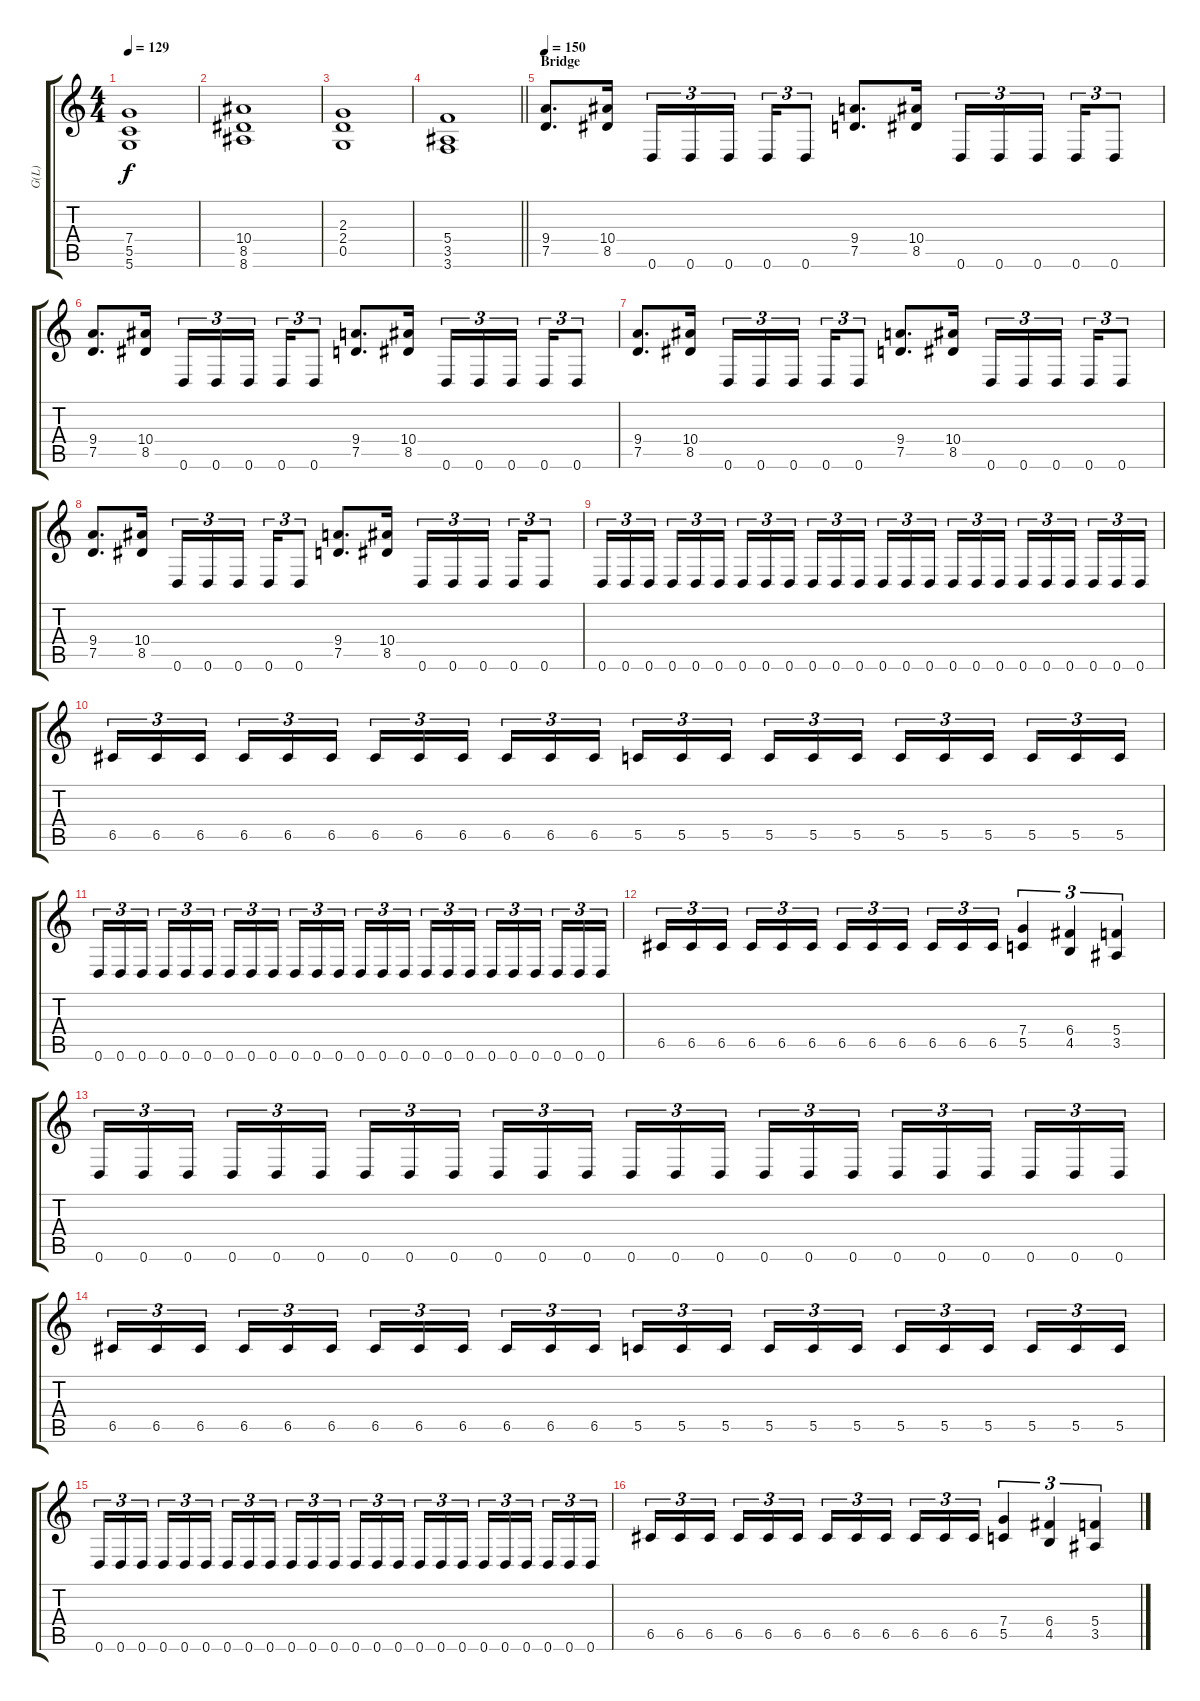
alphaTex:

\track ("G(L)" "G(L)") {instrument distortionguitar}
\staff {score tabs}
\tuning (D4 A3 F3 C3 G2 D2) {hide}
\ts (4 4)
\tempo 129
\clef g2
\ks c
(7.4 5.5 5.6).1{dy f} |
(10.4 8.5 8.6).1 |
(2.3 2.4 0.5).1 |
\barLineRight lightlight
(5.4 3.5 3.6).1 |
\section ("" "Bridge")
\tempo 140
\tempo 150
(9.4 7.5).8{d} (10.4 8.5).16 0.6.16{tu (3 2)} 0.6.16{tu (3 2)} 0.6.16{tu (3 2) beam splitsecondary} 0.6.16{tu (3 2)} 0.6.8{tu (3 2)} (9.4 7.5).8{d} (10.4 8.5).16 0.6.16{tu (3 2)} 0.6.16{tu (3 2)} 0.6.16{tu (3 2) beam splitsecondary} 0.6.16{tu (3 2)} 0.6.8{tu (3 2)} |
(9.4 7.5).8{d} (10.4 8.5).16 0.6.16{tu (3 2)} 0.6.16{tu (3 2)} 0.6.16{tu (3 2) beam splitsecondary} 0.6.16{tu (3 2)} 0.6.8{tu (3 2)} (9.4 7.5).8{d} (10.4 8.5).16 0.6.16{tu (3 2)} 0.6.16{tu (3 2)} 0.6.16{tu (3 2) beam splitsecondary} 0.6.16{tu (3 2)} 0.6.8{tu (3 2)} |
(9.4 7.5).8{d} (10.4 8.5).16 0.6.16{tu (3 2)} 0.6.16{tu (3 2)} 0.6.16{tu (3 2) beam splitsecondary} 0.6.16{tu (3 2)} 0.6.8{tu (3 2)} (9.4 7.5).8{d} (10.4 8.5).16 0.6.16{tu (3 2)} 0.6.16{tu (3 2)} 0.6.16{tu (3 2) beam splitsecondary} 0.6.16{tu (3 2)} 0.6.8{tu (3 2)} |
(9.4 7.5).8{d} (10.4 8.5).16 0.6.16{tu (3 2)} 0.6.16{tu (3 2)} 0.6.16{tu (3 2) beam splitsecondary} 0.6.16{tu (3 2)} 0.6.8{tu (3 2)} (9.4 7.5).8{d} (10.4 8.5).16 0.6.16{tu (3 2)} 0.6.16{tu (3 2)} 0.6.16{tu (3 2) beam splitsecondary} 0.6.16{tu (3 2)} 0.6.8{tu (3 2)} |
0.6.16{tu (3 2)} 0.6.16{tu (3 2)} 0.6.16{tu (3 2) beam splitsecondary} 0.6.16{tu (3 2)} 0.6.16{tu (3 2)} 0.6.16{tu (3 2)} 0.6.16{tu (3 2)} 0.6.16{tu (3 2)} 0.6.16{tu (3 2) beam splitsecondary} 0.6.16{tu (3 2)} 0.6.16{tu (3 2)} 0.6.16{tu (3 2)} 0.6.16{tu (3 2)} 0.6.16{tu (3 2)} 0.6.16{tu (3 2) beam splitsecondary} 0.6.16{tu (3 2)} 0.6.16{tu (3 2)} 0.6.16{tu (3 2)} 0.6.16{tu (3 2)} 0.6.16{tu (3 2)} 0.6.16{tu (3 2) beam splitsecondary} 0.6.16{tu (3 2)} 0.6.16{tu (3 2)} 0.6.16{tu (3 2)} |
6.5.16{tu (3 2)} 6.5.16{tu (3 2)} 6.5.16{tu (3 2) beam splitsecondary} 6.5.16{tu (3 2)} 6.5.16{tu (3 2)} 6.5.16{tu (3 2)} 6.5.16{tu (3 2)} 6.5.16{tu (3 2)} 6.5.16{tu (3 2) beam splitsecondary} 6.5.16{tu (3 2)} 6.5.16{tu (3 2)} 6.5.16{tu (3 2)} 5.5.16{tu (3 2)} 5.5.16{tu (3 2)} 5.5.16{tu (3 2) beam splitsecondary} 5.5.16{tu (3 2)} 5.5.16{tu (3 2)} 5.5.16{tu (3 2)} 5.5.16{tu (3 2)} 5.5.16{tu (3 2)} 5.5.16{tu (3 2) beam splitsecondary} 5.5.16{tu (3 2)} 5.5.16{tu (3 2)} 5.5.16{tu (3 2)} |
0.6.16{tu (3 2)} 0.6.16{tu (3 2)} 0.6.16{tu (3 2) beam splitsecondary} 0.6.16{tu (3 2)} 0.6.16{tu (3 2)} 0.6.16{tu (3 2)} 0.6.16{tu (3 2)} 0.6.16{tu (3 2)} 0.6.16{tu (3 2) beam splitsecondary} 0.6.16{tu (3 2)} 0.6.16{tu (3 2)} 0.6.16{tu (3 2)} 0.6.16{tu (3 2)} 0.6.16{tu (3 2)} 0.6.16{tu (3 2) beam splitsecondary} 0.6.16{tu (3 2)} 0.6.16{tu (3 2)} 0.6.16{tu (3 2)} 0.6.16{tu (3 2)} 0.6.16{tu (3 2)} 0.6.16{tu (3 2) beam splitsecondary} 0.6.16{tu (3 2)} 0.6.16{tu (3 2)} 0.6.16{tu (3 2)} |
6.5.16{tu (3 2)} 6.5.16{tu (3 2)} 6.5.16{tu (3 2) beam splitsecondary} 6.5.16{tu (3 2)} 6.5.16{tu (3 2)} 6.5.16{tu (3 2)} 6.5.16{tu (3 2)} 6.5.16{tu (3 2)} 6.5.16{tu (3 2) beam splitsecondary} 6.5.16{tu (3 2)} 6.5.16{tu (3 2)} 6.5.16{tu (3 2)} (7.4 5.5).4{tu (3 2)} (6.4 4.5).4{tu (3 2)} (5.4 3.5).4{tu (3 2)} |
0.6.16{tu (3 2)} 0.6.16{tu (3 2)} 0.6.16{tu (3 2) beam splitsecondary} 0.6.16{tu (3 2)} 0.6.16{tu (3 2)} 0.6.16{tu (3 2)} 0.6.16{tu (3 2)} 0.6.16{tu (3 2)} 0.6.16{tu (3 2) beam splitsecondary} 0.6.16{tu (3 2)} 0.6.16{tu (3 2)} 0.6.16{tu (3 2)} 0.6.16{tu (3 2)} 0.6.16{tu (3 2)} 0.6.16{tu (3 2) beam splitsecondary} 0.6.16{tu (3 2)} 0.6.16{tu (3 2)} 0.6.16{tu (3 2)} 0.6.16{tu (3 2)} 0.6.16{tu (3 2)} 0.6.16{tu (3 2) beam splitsecondary} 0.6.16{tu (3 2)} 0.6.16{tu (3 2)} 0.6.16{tu (3 2)} |
6.5.16{tu (3 2)} 6.5.16{tu (3 2)} 6.5.16{tu (3 2) beam splitsecondary} 6.5.16{tu (3 2)} 6.5.16{tu (3 2)} 6.5.16{tu (3 2)} 6.5.16{tu (3 2)} 6.5.16{tu (3 2)} 6.5.16{tu (3 2) beam splitsecondary} 6.5.16{tu (3 2)} 6.5.16{tu (3 2)} 6.5.16{tu (3 2)} 5.5.16{tu (3 2)} 5.5.16{tu (3 2)} 5.5.16{tu (3 2) beam splitsecondary} 5.5.16{tu (3 2)} 5.5.16{tu (3 2)} 5.5.16{tu (3 2)} 5.5.16{tu (3 2)} 5.5.16{tu (3 2)} 5.5.16{tu (3 2) beam splitsecondary} 5.5.16{tu (3 2)} 5.5.16{tu (3 2)} 5.5.16{tu (3 2)} |
0.6.16{tu (3 2)} 0.6.16{tu (3 2)} 0.6.16{tu (3 2) beam splitsecondary} 0.6.16{tu (3 2)} 0.6.16{tu (3 2)} 0.6.16{tu (3 2)} 0.6.16{tu (3 2)} 0.6.16{tu (3 2)} 0.6.16{tu (3 2) beam splitsecondary} 0.6.16{tu (3 2)} 0.6.16{tu (3 2)} 0.6.16{tu (3 2)} 0.6.16{tu (3 2)} 0.6.16{tu (3 2)} 0.6.16{tu (3 2) beam splitsecondary} 0.6.16{tu (3 2)} 0.6.16{tu (3 2)} 0.6.16{tu (3 2)} 0.6.16{tu (3 2)} 0.6.16{tu (3 2)} 0.6.16{tu (3 2) beam splitsecondary} 0.6.16{tu (3 2)} 0.6.16{tu (3 2)} 0.6.16{tu (3 2)} |
6.5.16{tu (3 2)} 6.5.16{tu (3 2)} 6.5.16{tu (3 2) beam splitsecondary} 6.5.16{tu (3 2)} 6.5.16{tu (3 2)} 6.5.16{tu (3 2)} 6.5.16{tu (3 2)} 6.5.16{tu (3 2)} 6.5.16{tu (3 2) beam splitsecondary} 6.5.16{tu (3 2)} 6.5.16{tu (3 2)} 6.5.16{tu (3 2)} (7.4 5.5).4{tu (3 2)} (6.4 4.5).4{tu (3 2)} (5.4 3.5).4{tu (3 2)}
